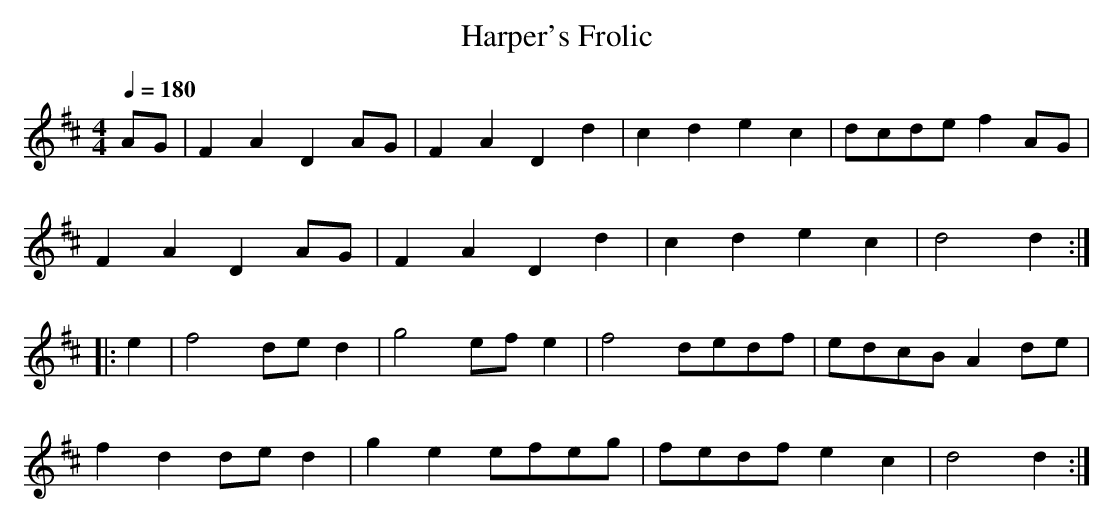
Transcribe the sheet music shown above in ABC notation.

X:1
T:Harper's Frolic
Q:1/4=180
M:4/4
L:1/8
K:D
AG|F2A2D2AG|F2A2D2d2|c2d2e2c2|dcde f2AG|
F2A2D2AG|F2A2D2d2|c2d2e2c2|d4d2:|
|:e2|f4de d2|g4ef e2|f4dedf|edcB A2de|
f2d2de d2|g2e2efeg|fedf e2c2|d4d2:|
